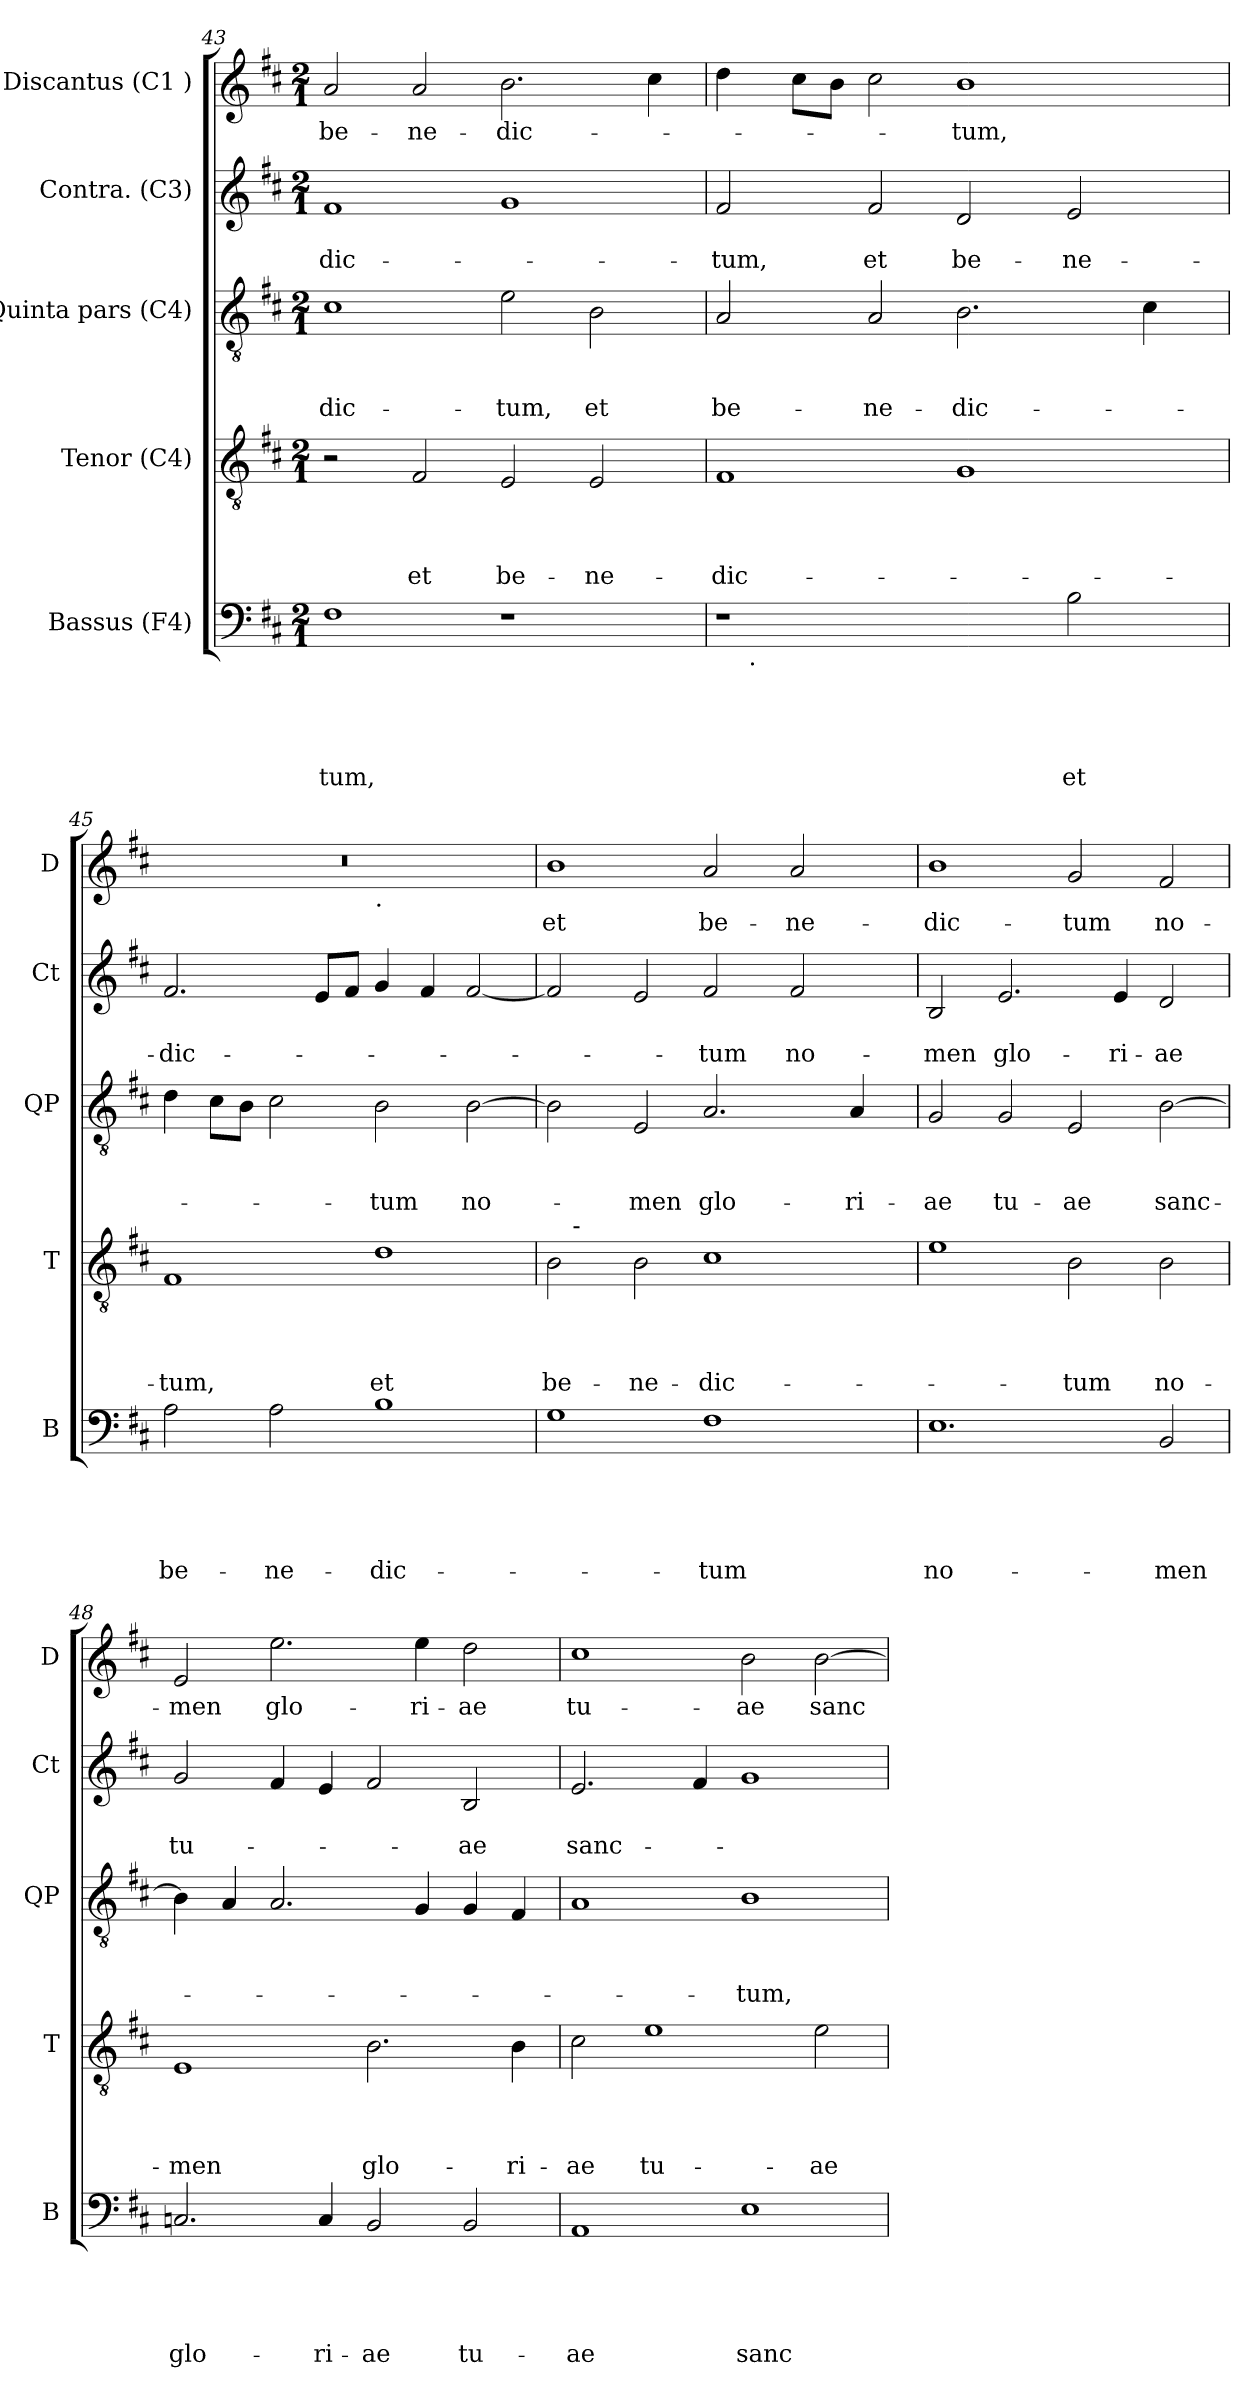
**kern	**text	**text	**text	**text	**text	**kern	**text	**text	**text	**text	**kern	**text	**text	**text	**kern	**text	**text	**kern	**text
*part5	*part5	*part5	*part5	*part5	*part5	*part4	*part4	*part4	*part4	*part4	*part3	*part3	*part3	*part3	*part2	*part2	*part2	*part1	*part1
*staff5	*staff5	*staff5	*staff5	*staff5	*staff5	*staff4	*staff4	*staff4	*staff4	*staff4	*staff3	*staff3	*staff3	*staff3	*staff2	*staff2	*staff2	*staff1	*staff1
*I"Bassus (F4)	*	*	*	*	*	*I"Tenor (C4)	*	*	*	*	*I"Quinta pars (C4)	*	*	*	*I"Contra. (C3)	*	*	*I"Discantus (C1 )	*
*I'B	*	*	*	*	*	*I'T	*	*	*	*	*I'QP	*	*	*	*I'Ct	*	*	*I'D	*
*clefF4	*	*	*	*	*	*clefGv2	*	*	*	*	*clefGv2	*	*	*	*clefG2	*	*	*clefG2	*
*k[f#c#]	*	*	*	*	*	*k[f#c#]	*	*	*	*	*k[f#c#]	*	*	*	*k[f#c#]	*	*	*k[f#c#]	*
*D:	*	*	*	*	*	*D:	*	*	*	*	*D:	*	*	*	*D:	*	*	*D:	*
*M2/1	*	*	*	*	*	*M2/1	*	*	*	*	*M2/1	*	*	*	*M2/1	*	*	*M2/1	*
=43	=43	=43	=43	=43	=43	=43	=43	=43	=43	=43	=43	=43	=43	=43	=43	=43	=43	=43	=43
!	!	!	!	!	!LO:LY:b	!	!	!	!	!	!	!	!	!LO:LY:b	!	!	!LO:LY:b	!	!LO:LY:b
1F#	.	.	.	.	-tum,	2r	.	.	.	.	1c#	.	.	-dic-	1f#	.	-dic-	2a/	be-
!	!	!	!	!	!	!	!	!	!	!LO:LY:b	!	!	!	!	!	!	!	!	!LO:LY:b
.	.	.	.	.	.	2F#/	.	.	.	et	.	.	.	.	.	.	.	2a/	-ne-
!	!	!	!	!	!	!	!	!	!	!LO:LY:b	!	!	!	!LO:LY:b	!	!	!	!	!LO:LY:b
1r	.	.	.	.	.	2E/	.	.	.	be-	2e\	.	.	-tum,	1g	.	.	2.b\	-dic-
!	!	!	!	!	!	!	!	!	!	!LO:LY:b	!	!	!	!LO:LY:b	!	!	!	!	!
.	.	.	.	.	.	2E/	.	.	.	-ne-	2B\	.	.	et	.	.	.	.	.
.	.	.	.	.	.	.	.	.	.	.	.	.	.	.	.	.	.	4cc#\	.
=44	=44	=44	=44	=44	=44	=44	=44	=44	=44	=44	=44	=44	=44	=44	=44	=44	=44	=44	=44
!	!	!	!	!	!	!	!	!	!	!LO:LY:b	!	!	!	!LO:LY:b	!	!	!LO:LY:b	!	!
*^	*	*	*	*	*	*	*	*	*	*	*	*	*	*	*	*	*	*	*
1r	16.ryy	.	.	.	.	.	1F#	.	.	.	-dic-	2A/	.	.	be-	2f#/	.	-tum,	4dd\	.
!	!LO:TX:b:t=.	!	!	!	!	!	!	!	!	!	!	!	!	!	!	!	!	!	!	!
.	1ryy	.	.	.	.	.	.	.	.	.	.	.	.	.	.	.	.	.	.	.
.	.	.	.	.	.	.	.	.	.	.	.	.	.	.	.	.	.	.	8cc#\L	.
.	.	.	.	.	.	.	.	.	.	.	.	.	.	.	.	.	.	.	8b\J	.
!	!	!	!	!	!	!	!	!	!	!	!	!	!	!	!LO:LY:b	!	!	!LO:LY:b	!	!
.	.	.	.	.	.	.	.	.	.	.	.	2A/	.	.	-ne-	2f#/	.	et	2cc#\	.
!	!	!	!	!	!	!	!	!	!	!	!	!	!	!	!LO:LY:b	!	!	!LO:LY:b	!	!LO:LY:b
2ryy	.	.	.	.	.	.	1G	.	.	.	.	2.B\	.	.	-dic-	2d/	.	be-	1b	-tum,
.	2ryy	.	.	.	.	.	.	.	.	.	.	.	.	.	.	.	.	.	.	.
!	!	!	!	!	!	!LO:LY:b	!	!	!	!	!	!	!	!	!	!	!	!LO:LY:b	!	!
2B\	.	.	.	.	.	et	.	.	.	.	.	.	.	.	.	2e/	.	-ne-	.	.
.	4ryy	.	.	.	.	.	.	.	.	.	.	.	.	.	.	.	.	.	.	.
.	.	.	.	.	.	.	.	.	.	.	.	4c#\	.	.	.	.	.	.	.	.
.	8ryy	.	.	.	.	.	.	.	.	.	.	.	.	.	.	.	.	.	.	.
.	32ryy	.	.	.	.	.	.	.	.	.	.	.	.	.	.	.	.	.	.	.
=45	=45	=45	=45	=45	=45	=45	=45	=45	=45	=45	=45	=45	=45	=45	=45	=45	=45	=45	=45	=45
!	!	!	!	!	!	!LO:LY:b	!	!	!	!	!LO:LY:b	!	!	!	!	!	!	!LO:LY:b	!	!
*v	*v	*	*	*	*	*	*	*	*	*	*	*	*	*	*	*	*	*	*^	*
2A\	.	.	.	.	be-	1F#	.	.	.	-tum,	4d\	.	.	.	2.f#/	.	-dic-	0r	1ryy	.
.	.	.	.	.	.	.	.	.	.	.	8c#\L	.	.	.	.	.	.	.	.	.
.	.	.	.	.	.	.	.	.	.	.	8B\J	.	.	.	.	.	.	.	.	.
!	!	!	!	!	!LO:LY:b	!	!	!	!	!	!	!	!	!	!	!	!	!	!	!
2A\	.	.	.	.	-ne-	.	.	.	.	.	2c#\	.	.	.	.	.	.	.	.	.
.	.	.	.	.	.	.	.	.	.	.	.	.	.	.	8e/L	.	.	.	.	.
.	.	.	.	.	.	.	.	.	.	.	.	.	.	.	8f#/J	.	.	.	.	.
!	!	!	!	!	!	!	!	!	!	!	!	!	!	!	!	!	!	!	!LO:TX:b:t=.	!
!	!	!	!	!	!LO:LY:b	!	!	!	!	!LO:LY:b	!	!	!	!LO:LY:b	!	!	!	!	!	!
1B	.	.	.	.	-dic-	1d	.	.	.	et	2B\	.	.	-tum	4g/	.	.	.	1ryy	.
.	.	.	.	.	.	.	.	.	.	.	.	.	.	.	4f#/	.	.	.	.	.
!	!	!	!	!	!	!	!	!	!	!	!	!	!	!LO:LY:b	!	!	!	!	!	!
.	.	.	.	.	.	.	.	.	.	.	[<2B\	.	.	no-	[<2f#/	.	.	.	.	.
!!LO:LB:g=z
=46	=46	=46	=46	=46	=46	=46	=46	=46	=46	=46	=46	=46	=46	=46	=46	=46	=46	=46	=46	=46
!	!	!	!	!	!	!	!	!	!	!LO:LY:b	!	!	!	!	!	!	!	!	!	!LO:LY:b
*	*	*	*	*	*	*^	*	*	*	*	*	*	*	*	*	*	*	*v	*v	*
1G	.	.	.	.	.	2B\	16.ryy	.	.	.	be-	2B\]	.	.	.	2f#/]	.	.	1b	et
!	!	!	!	!	!	!	!LO:TX:a:t=-	!	!	!	!	!	!	!	!	!	!	!	!	!
.	.	.	.	.	.	.	1ryy	.	.	.	.	.	.	.	.	.	.	.	.	.
!	!	!	!	!	!	!	!	!	!	!	!LO:LY:b	!	!	!	!LO:LY:b	!	!	!	!	!
.	.	.	.	.	.	2B\	.	.	.	.	-ne-	2E/	.	.	-men	2e/	.	.	.	.
!	!	!	!	!	!LO:LY:b	!	!	!	!	!	!LO:LY:b	!	!	!	!LO:LY:b	!	!	!LO:LY:b	!	!LO:LY:b
1F#	.	.	.	.	-tum	1c#	.	.	.	.	-dic-	2.A/	.	.	glo-	2f#/	.	-tum	2a/	be-
.	.	.	.	.	.	.	2ryy	.	.	.	.	.	.	.	.	.	.	.	.	.
!	!	!	!	!	!	!	!	!	!	!	!	!	!	!	!	!	!	!LO:LY:b	!	!LO:LY:b
.	.	.	.	.	.	.	.	.	.	.	.	.	.	.	.	2f#/	.	no-	2a/	-ne-
.	.	.	.	.	.	.	4ryy	.	.	.	.	.	.	.	.	.	.	.	.	.
!	!	!	!	!	!	!	!	!	!	!	!	!	!	!	!LO:LY:b	!	!	!	!	!
.	.	.	.	.	.	.	.	.	.	.	.	4A/	.	.	-ri-	.	.	.	.	.
.	.	.	.	.	.	.	8ryy	.	.	.	.	.	.	.	.	.	.	.	.	.
.	.	.	.	.	.	.	32ryy	.	.	.	.	.	.	.	.	.	.	.	.	.
=47	=47	=47	=47	=47	=47	=47	=47	=47	=47	=47	=47	=47	=47	=47	=47	=47	=47	=47	=47	=47
!	!	!	!	!	!LO:LY:b	!	!	!	!	!	!	!	!	!	!LO:LY:b	!	!	!LO:LY:b	!	!LO:LY:b
*	*	*	*	*	*	*v	*v	*	*	*	*	*	*	*	*	*	*	*	*	*
1.E	.	.	.	.	no-	1e	.	.	.	.	2G/	.	.	-ae	2B/	.	-men	1b	-dic-
!	!	!	!	!	!	!	!	!	!	!	!	!	!	!LO:LY:b	!	!	!LO:LY:b	!	!
.	.	.	.	.	.	.	.	.	.	.	2G/	.	.	tu-	2.e/	.	glo-	.	.
!	!	!	!	!	!	!	!	!	!	!LO:LY:b	!	!	!	!LO:LY:b	!	!	!	!	!LO:LY:b
.	.	.	.	.	.	2B\	.	.	.	-tum	2E/	.	.	-ae	.	.	.	2g/	-tum
!	!	!	!	!	!	!	!	!	!	!	!	!	!	!	!	!	!LO:LY:b	!	!
.	.	.	.	.	.	.	.	.	.	.	.	.	.	.	4e/	.	-ri-	.	.
!	!	!	!	!	!LO:LY:b	!	!	!	!	!LO:LY:b	!	!	!	!LO:LY:b	!	!	!LO:LY:b	!	!LO:LY:b
2BB/	.	.	.	.	-men	2B\	.	.	.	no-	[>2B\	.	.	sanc-	2d/	.	-ae	2f#/	no-
=48	=48	=48	=48	=48	=48	=48	=48	=48	=48	=48	=48	=48	=48	=48	=48	=48	=48	=48	=48
!	!	!	!	!	!LO:LY:b	!	!	!	!	!LO:LY:b	!	!	!	!	!	!	!LO:LY:b	!	!LO:LY:b
2.Cn/	.	.	.	.	glo-	1E	.	.	.	-men	4B\]	.	.	.	2g/	.	tu-	2e/	-men
.	.	.	.	.	.	.	.	.	.	.	4A/	.	.	.	.	.	.	.	.
!	!	!	!	!	!	!	!	!	!	!	!	!	!	!	!	!	!	!	!LO:LY:b
.	.	.	.	.	.	.	.	.	.	.	2.A/	.	.	.	4f#/	.	.	2.ee\	glo-
!	!	!	!	!	!LO:LY:b	!	!	!	!	!	!	!	!	!	!	!	!	!	!
4C/	.	.	.	.	-ri-	.	.	.	.	.	.	.	.	.	4e/	.	.	.	.
!	!	!	!	!	!LO:LY:b	!	!	!	!	!LO:LY:b	!	!	!	!	!	!	!	!	!
2BB/	.	.	.	.	-ae	2.B\	.	.	.	glo-	.	.	.	.	2f#/	.	.	.	.
!	!	!	!	!	!	!	!	!	!	!	!	!	!	!	!	!	!	!	!LO:LY:b
.	.	.	.	.	.	.	.	.	.	.	4G/	.	.	.	.	.	.	4ee\	-ri-
!	!	!	!	!	!LO:LY:b	!	!	!	!	!	!	!	!	!	!	!	!LO:LY:b	!	!LO:LY:b
2BB/	.	.	.	.	tu-	.	.	.	.	.	4G/	.	.	.	2B/	.	-ae	2dd\	-ae
!	!	!	!	!	!	!	!	!	!	!LO:LY:b	!	!	!	!	!	!	!	!	!
.	.	.	.	.	.	4B\	.	.	.	-ri-	4F#/	.	.	.	.	.	.	.	.
=49	=49	=49	=49	=49	=49	=49	=49	=49	=49	=49	=49	=49	=49	=49	=49	=49	=49	=49	=49
!	!	!	!	!	!LO:LY:b	!	!	!	!	!LO:LY:b	!	!	!	!	!	!	!LO:LY:b	!	!LO:LY:b
1AA	.	.	.	.	-ae	2c#\	.	.	.	-ae	1A	.	.	.	2.e/	.	sanc-	1cc#	tu-
!	!	!	!	!	!	!	!	!	!	!LO:LY:b	!	!	!	!	!	!	!	!	!
.	.	.	.	.	.	1e	.	.	.	tu-	.	.	.	.	.	.	.	.	.
.	.	.	.	.	.	.	.	.	.	.	.	.	.	.	4f#/	.	.	.	.
!	!	!	!	!	!LO:LY:b	!	!	!	!	!	!	!	!	!LO:LY:b	!	!	!	!	!LO:LY:b
1E	.	.	.	.	sanc-	.	.	.	.	.	1B	.	.	-tum,	1g	.	.	2b\	-ae
!	!	!	!	!	!	!	!	!	!	!LO:LY:b	!	!	!	!	!	!	!	!	!LO:LY:b
.	.	.	.	.	.	2e\	.	.	.	-ae	.	.	.	.	.	.	.	[>2b\	sanc-
=	=	=	=	=	=	=	=	=	=	=	=	=	=	=	=	=	=	=	=
*-	*-	*-	*-	*-	*-	*-	*-	*-	*-	*-	*-	*-	*-	*-	*-	*-	*-	*-	*-
